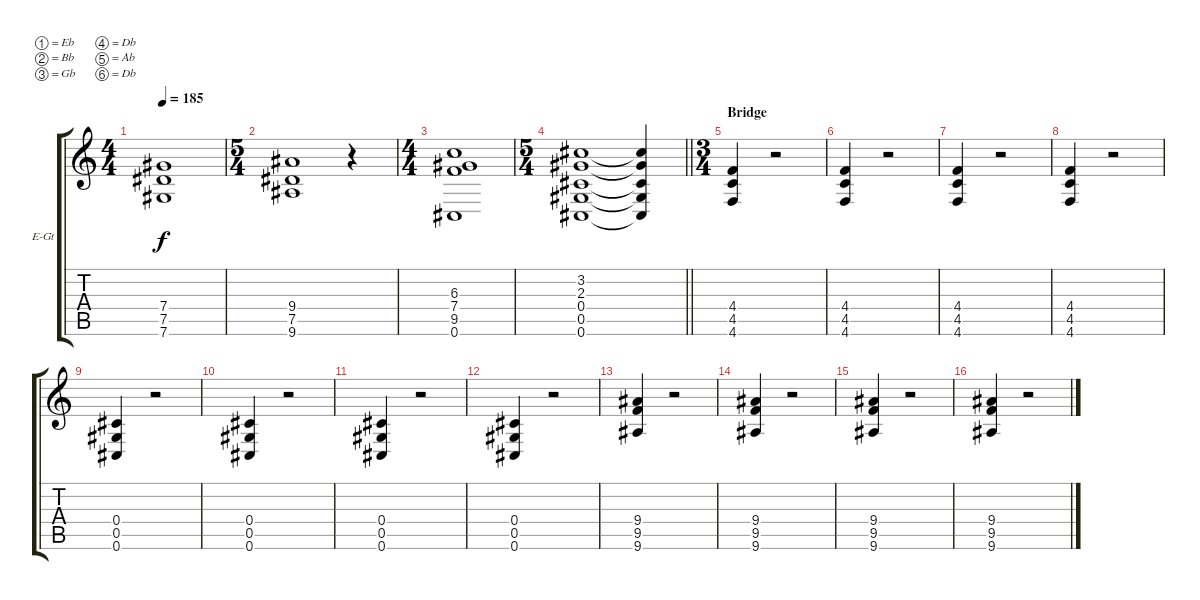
\bracketExtendMode groupsimilarinstruments
\firstSystemTrackNameOrientation horizontal
\otherSystemsTrackNameOrientation horizontal
\track ("Guitar 1" "E-Gt") {instrument distortionguitar}
\staff {score tabs}
\tuning (Eb4 Bb3 Gb3 Db3 Ab2 Db2)
\ts (4 4)
\beaming (8 2 2 2 2)
\tempo 185
\clef g2
\ks c
(7.4 7.5 7.6).1{dy f} |
\ts (5 4)
\beaming (8 2 2 2 4)
(9.4 7.5 9.6).1 r.4 |
\ts (4 4)
\beaming (8 2 2 2 2)
(6.3 7.4 9.5 0.6).1 |
\ts (5 4)
\beaming (8 2 2 2 4)
\barLineRight lightlight
(3.2 2.3 0.4 0.5 0.6).1 (3.2{t} 2.3{t} 0.4{t} 0.5{t} 0.6{t}).4 |
\ts (3 4)
\beaming (8 2 2 2)
\section ("" "Bridge")
(4.4 4.5 4.6).4 r.2 |
(4.4 4.5 4.6).4 r.2 |
(4.4 4.5 4.6).4 r.2 |
(4.4 4.5 4.6).4 r.2 |
(0.4 0.5 0.6).4 r.2 |
(0.4 0.5 0.6).4 r.2 |
(0.4 0.5 0.6).4 r.2 |
(0.4 0.5 0.6).4 r.2 |
(9.4 9.5 9.6).4 r.2 |
(9.4 9.5 9.6).4 r.2 |
(9.4 9.5 9.6).4 r.2 |
(9.4 9.5 9.6).4 r.2
